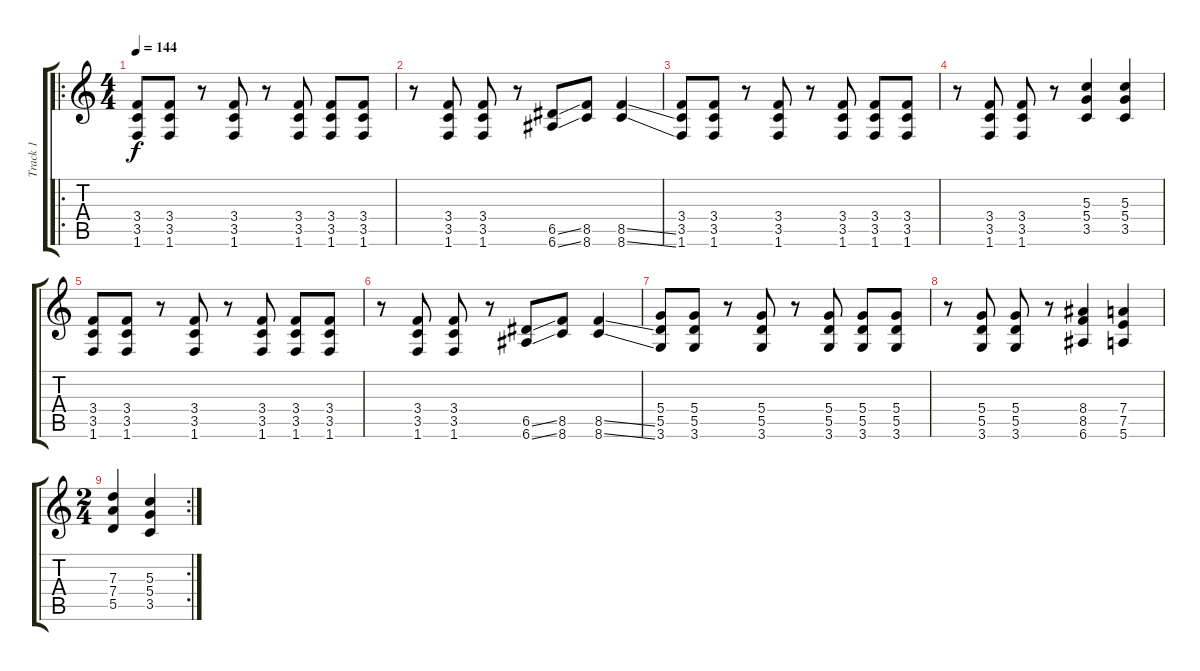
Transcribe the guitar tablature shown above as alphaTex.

\track ("Track 1" "Track 1") {instrument distortionguitar}
\staff {score tabs}
\tuning (E4 B3 G3 D3 A2 E2) {hide}
\ro
\ts (4 4)
\tempo 144
\clef g2
\ks c
(3.4 3.5 1.6).8{dy f instrument distortionguitar} (3.4 3.5 1.6).8 r.8 (3.4 3.5 1.6).8 r.8 (3.4 3.5 1.6).8 (3.4 3.5 1.6).8 (3.4 3.5 1.6).8 |
r.8 (3.4 3.5 1.6).8 (3.4 3.5 1.6).8 r.8 (6.5{ss} 6.6{ss}).8 (8.5 8.6).8 (8.5{ss} 8.6{ss}).4 |
(3.4 3.5 1.6).8 (3.4 3.5 1.6).8 r.8 (3.4 3.5 1.6).8 r.8 (3.4 3.5 1.6).8 (3.4 3.5 1.6).8 (3.4 3.5 1.6).8 |
r.8 (3.4 3.5 1.6).8 (3.4 3.5 1.6).8 r.8 (5.3 5.4 3.5).4 (5.3 5.4 3.5).4 |
(3.4 3.5 1.6).8 (3.4 3.5 1.6).8 r.8 (3.4 3.5 1.6).8 r.8 (3.4 3.5 1.6).8 (3.4 3.5 1.6).8 (3.4 3.5 1.6).8 |
r.8 (3.4 3.5 1.6).8 (3.4 3.5 1.6).8 r.8 (6.5{ss} 6.6{ss}).8 (8.5 8.6).8 (8.5{ss} 8.6{ss}).4 |
(5.4 5.5 3.6).8 (5.4 5.5 3.6).8 r.8 (5.4 5.5 3.6).8 r.8 (5.4 5.5 3.6).8 (5.4 5.5 3.6).8 (5.4 5.5 3.6).8 |
r.8 (5.4 5.5 3.6).8 (5.4 5.5 3.6).8 r.8 (8.4 8.5 6.6).4 (7.4 7.5 5.6).4 |
\rc 2
\ts (2 4)
(7.3 7.4 5.5).4 (5.3 5.4 3.5).4
